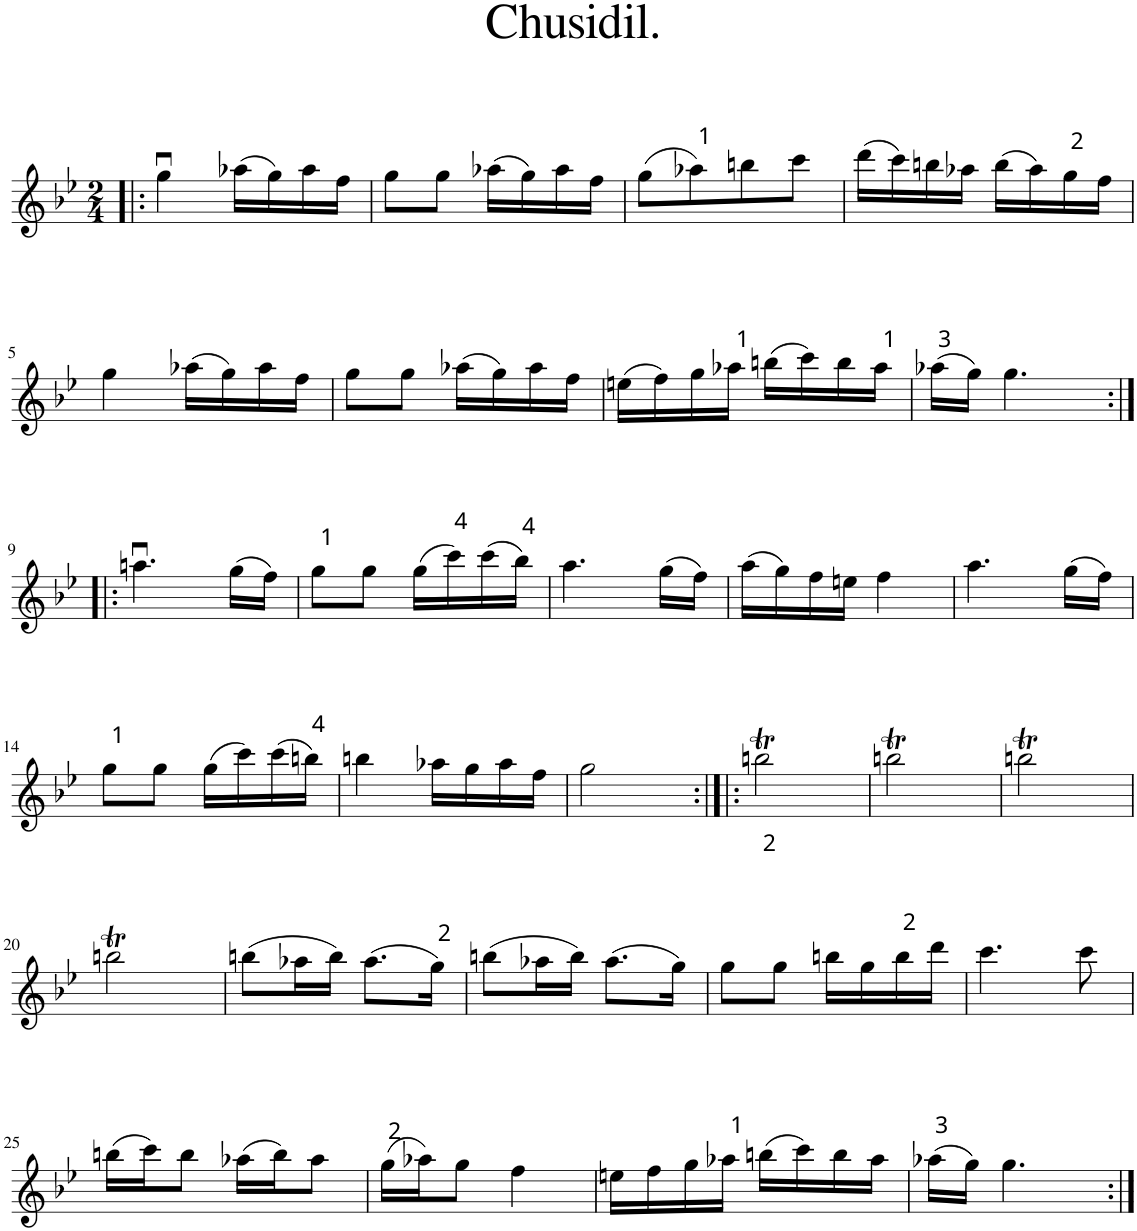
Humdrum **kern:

**kern
*part1
*staff1
*I"Piano
*I'Pno.
*clefG2
*k[b-e-]
*C:dor
*M2/4
=1!|:
4ggu\
(16aa-X\LL
16gg\)
16aa-\
16ff\JJ
=2
8gg\L
8gg\J
(16aa-X\LL
16gg\)
16aa-\
16ff\JJ
=3
(8gg\L
8aa-X\)
8bbn\
8ccc\J
=4
(16ddd\LL
16ccc\)
16bbn\
16aa-X\JJ
(16bb\LL
16aa-\)
16gg\
16ff\JJ
!!LO:LB:g=z
=5
4gg\
(16aa-X\LL
16gg\)
16aa-\
16ff\JJ
=6
8gg\L
8gg\J
(16aa-X\LL
16gg\)
16aa-\
16ff\JJ
=7
(16een\LL
16ff\)
16gg\
16aa-X\JJ
(16bbn\LL
16ccc\)
16bb\
16aa-\JJ
=8
(16aa-X\LL
16gg\JJ)
4.gg\
!!LO:LB:g=z
=9:|!|:
4.aanu\
(16gg\LL
16ff\JJ)
=10
8gg\L
8gg\J
(16gg\LL
16ccc\)
(16ccc\
16bb-\JJ)
=11
4.aa\
(16gg\LL
16ff\JJ)
=12
(16aa\LL
16gg\)
16ff\
16een\JJ
4ff\
=13
4.aa\
(16gg\LL
16ff\JJ)
!!LO:LB:g=z
=14
8gg\L
8gg\J
(16gg\LL
16ccc\)
(16ccc\
16bbn\JJ)
=15
4bbn\
16aa-X\LL
16gg\
16aa-\
16ff\JJ
=16
2gg\
=17:|!|:
2bbnt<\
=18
2bbnt\
=19
2bbnt\
!!LO:LB:g=z
=20
2bbnt\
=21
(8bbn\L
16aa-X\L
16bb\JJ)
(8.aa-\L
16gg\Jk)
=22
(8bbn\L
16aa-X\L
16bb\JJ)
(8.aa-\L
16gg\Jk)
=23
8gg\L
8gg\J
16bbn\LL
16gg\
16bb\
16ddd\JJ
=24
4.ccc\
8ccc\
!!LO:LB:g=z
=25
(16bbn\LL
16ccc\J)
8bb\J
(16aa-X\LL
16bb\J)
8aa-\J
=26
(16gg\LL
16aa-X\J)
8gg\J
4ff\
=27
16een\LL
16ff\
16gg\
16aa-X\JJ
(16bbn\LL
16ccc\)
16bb\
16aa-\JJ
=28
(16aa-X\LL
16gg\JJ)
4.gg\
=:|!
*-
